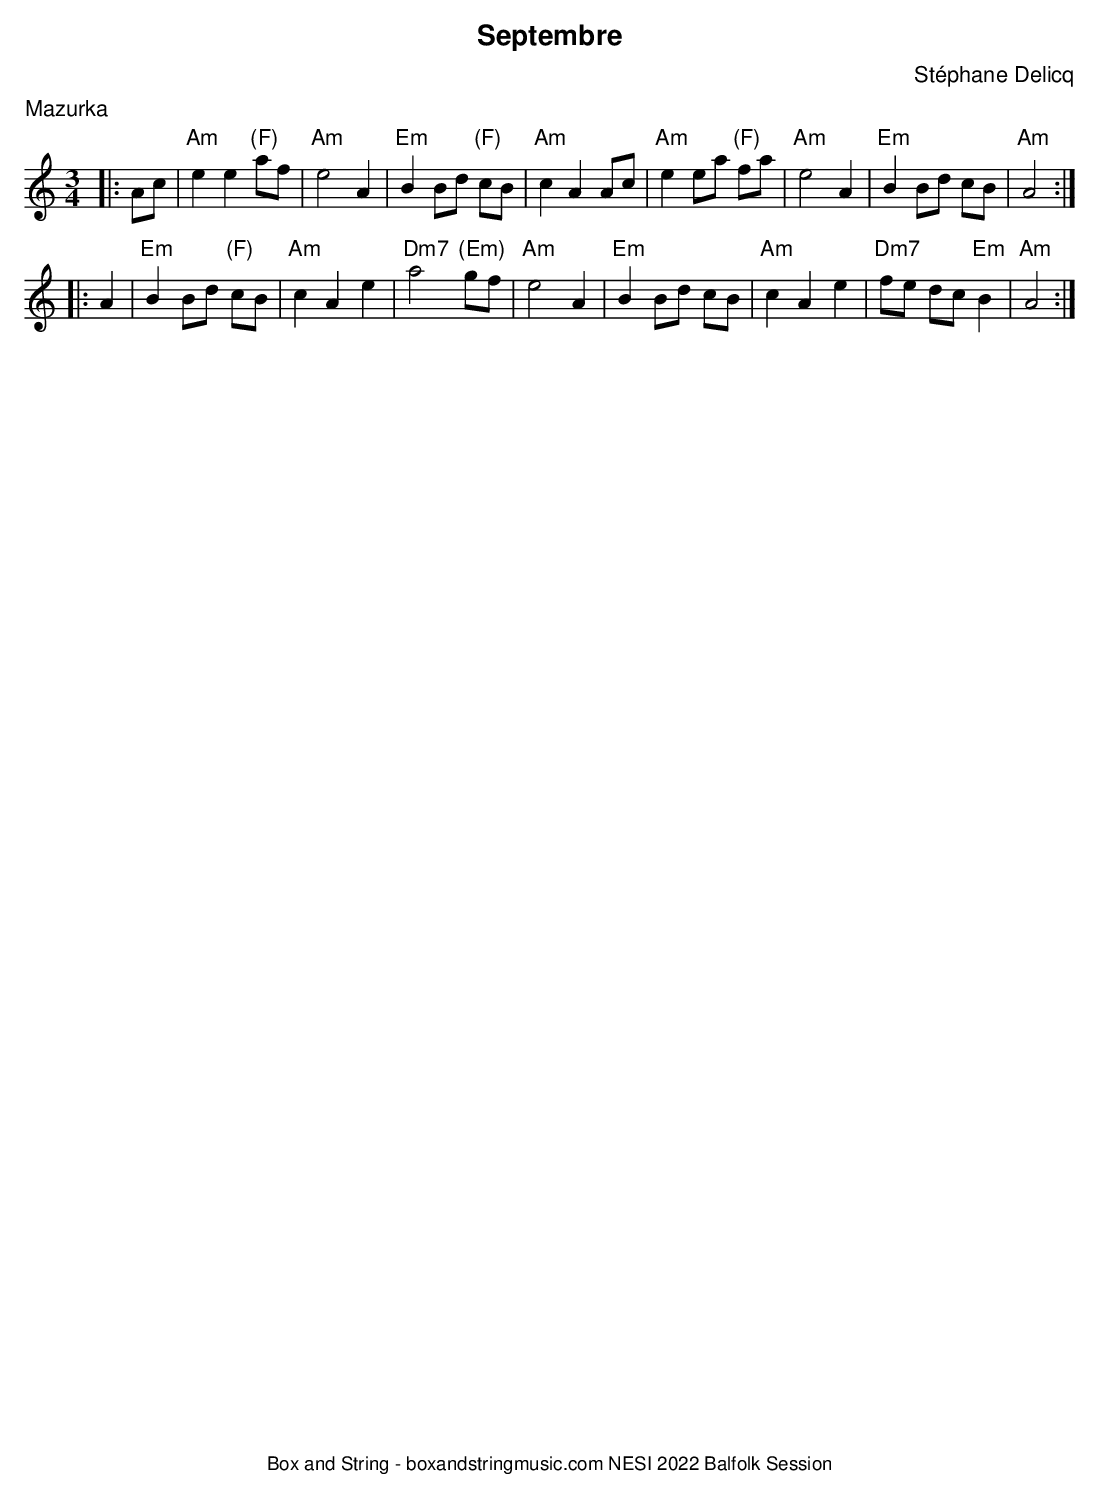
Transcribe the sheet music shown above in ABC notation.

X:1
T:Septembre
C:Stéphane Delicq
M:3/4
L:1/8
K:C
%%text Mazurka
|:Ac|"Am"e2e2 "(F)"af|"Am"e4A2|"Em"B2 Bd "(F)"cB|"Am"c2A2 Ac|\
"Am"e2 ea "(F)"fa|"Am"e4 A2|"Em"B2 Bd cB|"Am"A4:|
|:A2|"Em"B2 Bd "(F)"cB|"Am"c2 A2 e2|"Dm7"a4 "(Em)"gf|"Am"e4 A2|\
"Em"B2 Bd cB|"Am"c2 A2 e2|"Dm7"fe dc "Em"B2|"Am"A4:|
